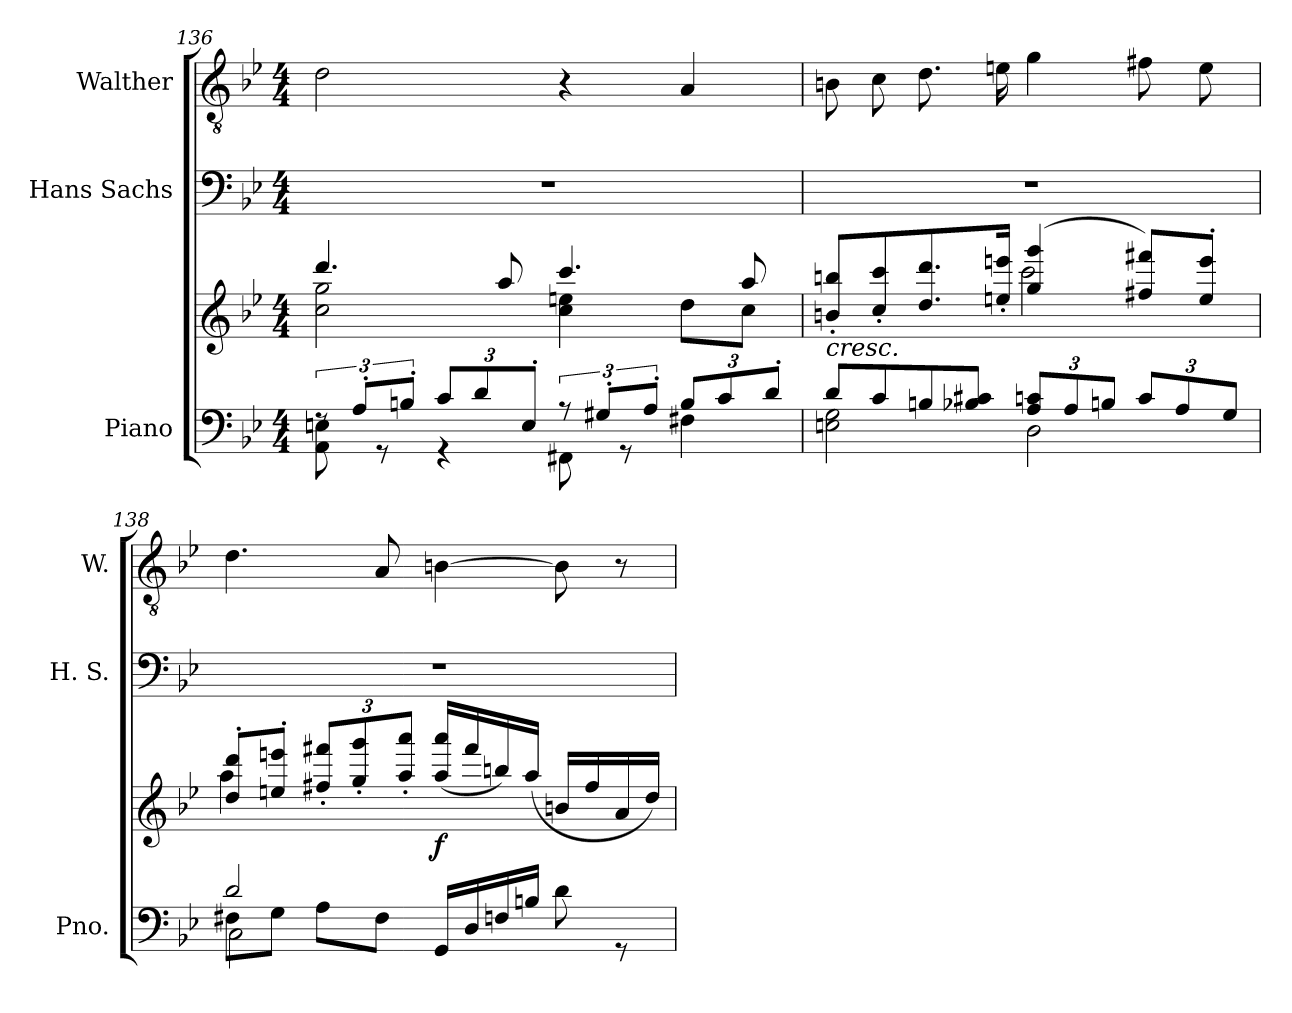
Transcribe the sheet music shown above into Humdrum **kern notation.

**kern	**kern	**dynam	**kern	**kern
*part3	*part3	*part3	*part2	*part1
*staff4	*staff3	*staff3/4	*staff2	*staff1
*I"Piano	*	*	*I"Hans Sachs	*I"Walther
*I'Pno.	*	*	*I'H. S.	*I'W.
!!LO:PB:g=z
*clefF4	*clefG2	*	*clefF4	*clefGv2
*k[b-e-]	*k[b-e-]	*	*k[b-e-]	*k[b-e-]
*M4/4	*M4/4	*	*M4/4	*M4/4
=136	=136	=136	=136	=136
*^	*^	*	*	*
12rF	8AA\ 8En\	4.ddd/	2cc\ 2gg\	.	1r	2d\
12A'/L	.	.	.	.	.	.
.	8r	.	.	.	.	.
12Bn'/J	.	.	.	.	.	.
*Xbrackettup	*	*	*	*	*	*
12c/L	4r	.	.	.	.	.
12d/	.	.	.	.	.	.
.	.	8aa/	.	.	.	.
12E'/J	.	.	.	.	.	.
*brackettup	*	*	*	*	*	*
12r	8FF#X\	4.ccc/	4cc\ 4een\	.	.	4r
12G#X'/L	.	.	.	.	.	.
.	8r	.	.	.	.	.
12A'/J	.	.	.	.	.	.
*Xbrackettup	*	*	*	*	*	*
12B/L	4F#X\	.	8dd\L	.	.	4A/
12c/	.	.	.	.	.	.
.	.	8aa/	8cc\J	.	.	.
12d'/J	.	.	.	.	.	.
=137	=137	=137	=137	=137	=137	=137
!	!	!LO:TX:b:i:t=cresc.	!	!	!	!
8d/L	2En\ 2G\	8bn/' 8bbn/'L	2ryy	.	1r	8Bn\
8c/	.	8cc/' 8ccc/'	.	.	.	8c\
8Bn/	.	8.dd/ 8.ddd/	.	.	.	8.d\
8B-X/ 8c#X/J	.	.	.	.	.	.
.	.	16een/' 16eeen/'Jk	.	.	.	16en\
12A/ 12cn/L	2D\	(>4gg/ 4ggg/	2ccc\	.	.	4g\
12A/	.	.	.	.	.	.
12Bn/J	.	.	.	.	.	.
12c/L	.	8ff#X/ 8fff#X/L)	.	.	.	8f#X\
12A/	.	.	.	.	.	.
.	.	8ee/' 8eee/'J	.	.	.	8e\
12G/J	.	.	.	.	.	.
!!LO:LB:g=z
=138	=138	=138	=138	=138	=138	=138
*	*^	*	*	*	*	*
2d/	8F#X\L	2C\	8dd/' 8ddd/'L	4aa\	.	1r	4.d\
.	8G\J	.	8een/' 8eeen/'J	.	.	.	.
*	*	*	*Xbrackettup	*	*	*	*
.	8A\L	.	12ff#X/' 12fff#X/'L	2.ryy	.	.	.
.	.	.	12gg/' 12ggg/'	.	.	.	.
.	8F#\J	.	.	.	.	.	8A/
.	.	.	12aa/' 12aaa/'J	.	.	.	.
!	!	!	!	!	!LO:DY:b	!	!
16GG/LL	2ryy	2ryy	(<16aa/ 16aaa/LL	.	f	.	[4Bn\
16D/	.	.	16fff#/	.	.	.	.
16Fn/	.	.	16bbn/)	.	.	.	.
16Bn/JJ	.	.	(<16aa/JJ	.	.	.	.
8d\	.	.	16bn/LL	.	.	.	8B\]
.	.	.	16ff#/	.	.	.	.
8rGG	.	.	16a/	.	.	.	8r
.	.	.	16dd/JJ)	.	.	.	.
*v	*v	*v	*	*	*	*	*
*	*v	*v	*	*	*
=	=	=	=	=
*-	*-	*-	*-	*-
